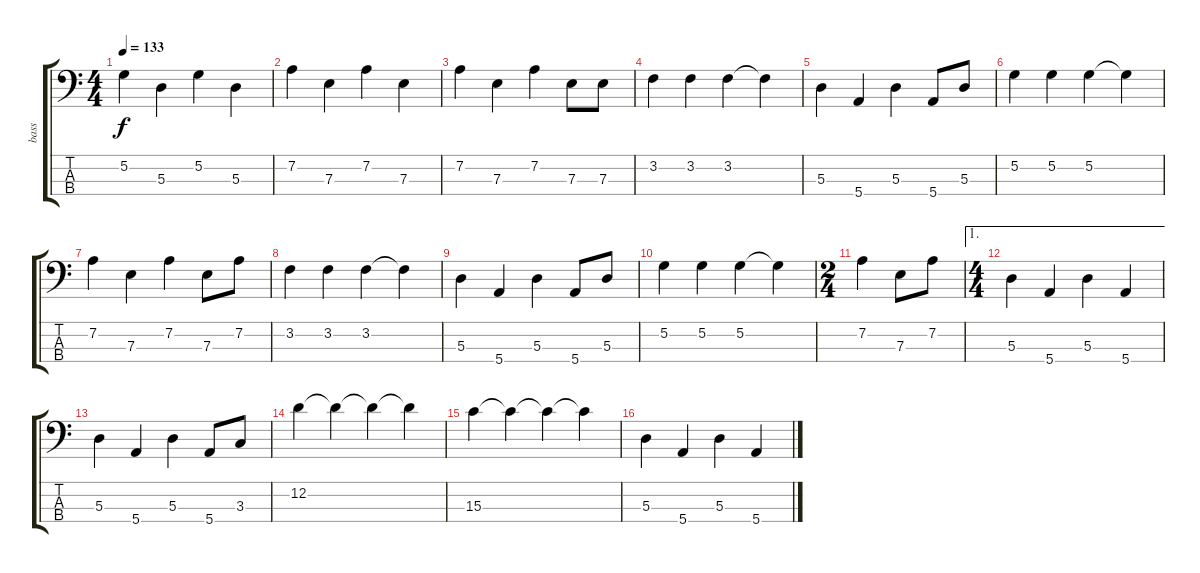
\track ("bass" "bass") {instrument electricbassfinger}
\staff {score tabs}
\tuning (G2 D2 A1 E1) {hide}
\ts (4 4)
\tempo 133
\clef f4
\ks c
5.2.4{dy f} 5.3.4 5.2.4 5.3.4 |
7.2.4 7.3.4 7.2.4 7.3.4 |
7.2.4 7.3.4 7.2.4 7.3.8 7.3.8 |
3.2.4 3.2.4 3.2.4 3.2{t}.4 |
5.3.4 5.4.4 5.3.4 5.4.8 5.3.8 |
5.2.4 5.2.4 5.2.4 5.2{t}.4 |
7.2.4 7.3.4 7.2.4 7.3.8 7.2.8 |
3.2.4 3.2.4 3.2.4 3.2{t}.4 |
5.3.4 5.4.4 5.3.4 5.4.8 5.3.8 |
5.2.4 5.2.4 5.2.4 5.2{t}.4 |
\ts (2 4)
7.2.4 7.3.8 7.2.8 |
\ae 1
\ts (4 4)
5.3.4 5.4.4 5.3.4 5.4.4 |
5.3.4 5.4.4 5.3.4 5.4.8 3.3.8 |
12.2.4 12.2{t}.4 12.2{t}.4 12.2{t}.4 |
15.3.4 15.3{t}.4 15.3{t}.4 15.3{t}.4 |
5.3.4 5.4.4 5.3.4 5.4.4
